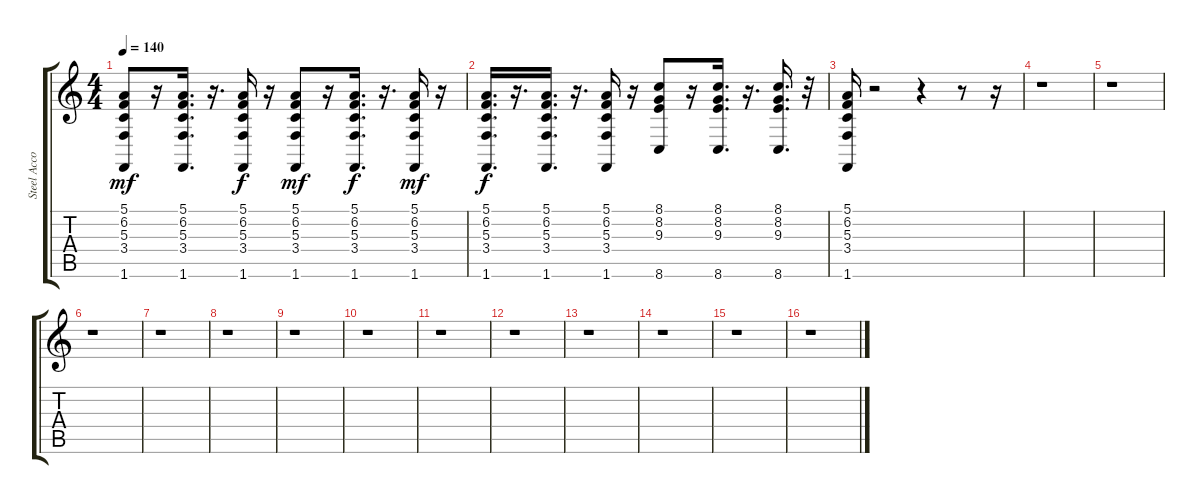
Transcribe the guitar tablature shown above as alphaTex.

\track ("Steel Accompniment" "Steel Acco") {instrument steeldrums}
\staff {score tabs}
\tuning (E4 B3 G3 D3 A2 E2) {hide}
\ts (4 4)
\tempo 140
\clef g2
\ks c
(5.1 6.2 5.3 3.4 1.6).8{dy mf} r.16 (5.1 6.2 5.3 3.4 1.6).16{d} r.16{d} (5.1 6.2 5.3 3.4 1.6).16{dy f} r.16 (5.1 6.2 5.3 3.4 1.6).8{dy mf} r.16 (5.1 6.2 5.3 3.4 1.6).16{d dy f} r.16{d} (5.1 6.2 5.3 3.4 1.6).16{dy mf} r.16 |
(5.1 6.2 5.3 3.4 1.6).16{d dy f} r.16{d} (5.1 6.2 5.3 3.4 1.6).16{d} r.16{d} (5.1 6.2 5.3 3.4 1.6).16 r.16 (8.1 8.2 9.3 8.6).8 r.16 (8.1 8.2 9.3 8.6).16{d} r.16{d} (8.1 8.2 9.3 8.6).16{d} r.32 |
(5.1 6.2 5.3 3.4 1.6).16 r.2 r.4 r.8 r.16 |
r.1 |
r.1 |
r.1 |
r.1 |
r.1 |
r.1 |
r.1 |
r.1 |
r.1 |
r.1 |
r.1 |
r.1 |
r.1
